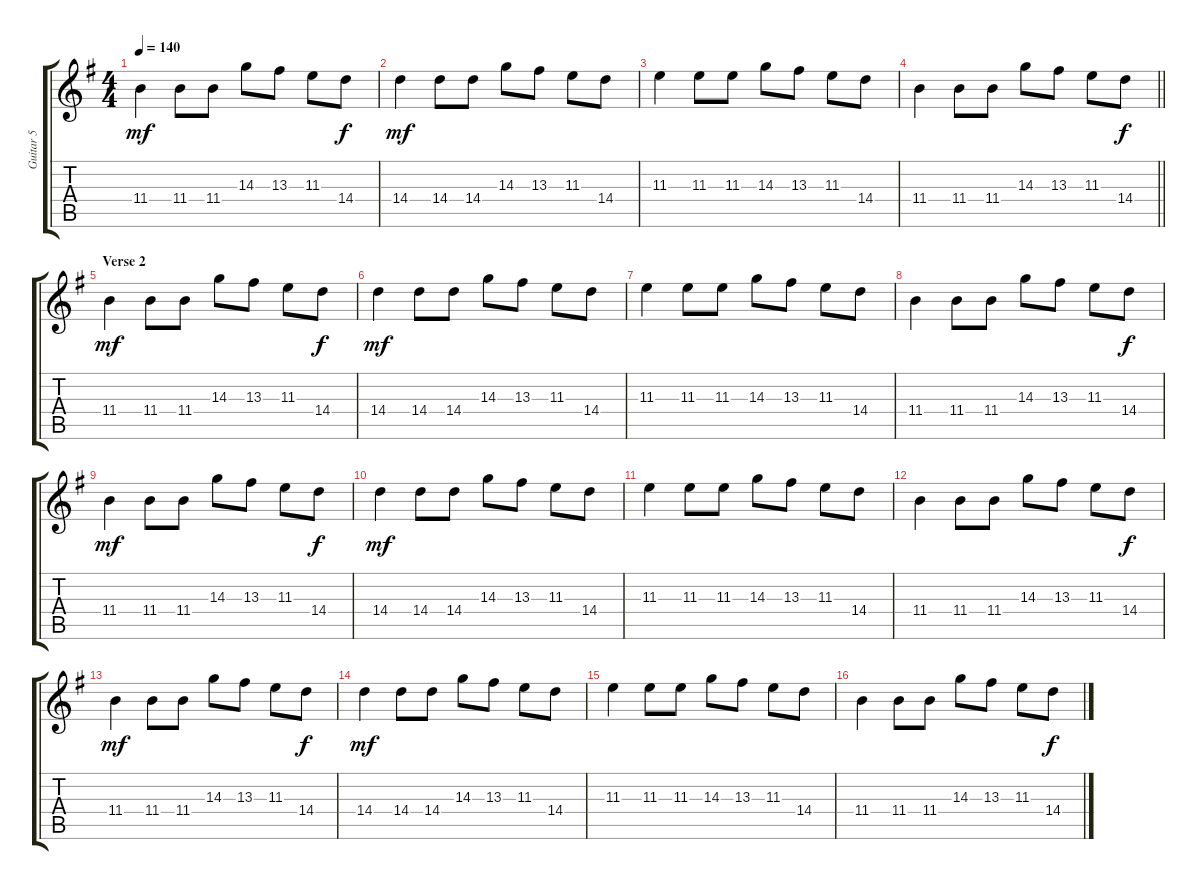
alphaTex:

\track ("Guitar 5" "Guitar 5") {instrument distortionguitar}
\staff {score tabs}
\tuning (D4 A3 F3 C3 G2 C2) {hide}
\ts (4 4)
\tempo 140
\clef g2
\ks g
11.4.4{dy mf} 11.4.8 11.4.8 14.3.8 13.3.8 11.3.8 14.4.8{dy f} |
14.4.4{dy mf} 14.4.8 14.4.8 14.3.8 13.3.8 11.3.8 14.4.8 |
11.3.4 11.3.8 11.3.8 14.3.8 13.3.8 11.3.8 14.4.8 |
\barLineRight lightlight
11.4.4 11.4.8 11.4.8 14.3.8 13.3.8 11.3.8 14.4.8{dy f} |
\section ("" "Verse 2")
11.4.4{dy mf} 11.4.8 11.4.8 14.3.8 13.3.8 11.3.8 14.4.8{dy f} |
14.4.4{dy mf} 14.4.8 14.4.8 14.3.8 13.3.8 11.3.8 14.4.8 |
11.3.4 11.3.8 11.3.8 14.3.8 13.3.8 11.3.8 14.4.8 |
11.4.4 11.4.8 11.4.8 14.3.8 13.3.8 11.3.8 14.4.8{dy f} |
11.4.4{dy mf} 11.4.8 11.4.8 14.3.8 13.3.8 11.3.8 14.4.8{dy f} |
14.4.4{dy mf} 14.4.8 14.4.8 14.3.8 13.3.8 11.3.8 14.4.8 |
11.3.4 11.3.8 11.3.8 14.3.8 13.3.8 11.3.8 14.4.8 |
11.4.4 11.4.8 11.4.8 14.3.8 13.3.8 11.3.8 14.4.8{dy f} |
11.4.4{dy mf} 11.4.8 11.4.8 14.3.8 13.3.8 11.3.8 14.4.8{dy f} |
14.4.4{dy mf} 14.4.8 14.4.8 14.3.8 13.3.8 11.3.8 14.4.8 |
11.3.4 11.3.8 11.3.8 14.3.8 13.3.8 11.3.8 14.4.8 |
11.4.4 11.4.8 11.4.8 14.3.8 13.3.8 11.3.8 14.4.8{dy f}
